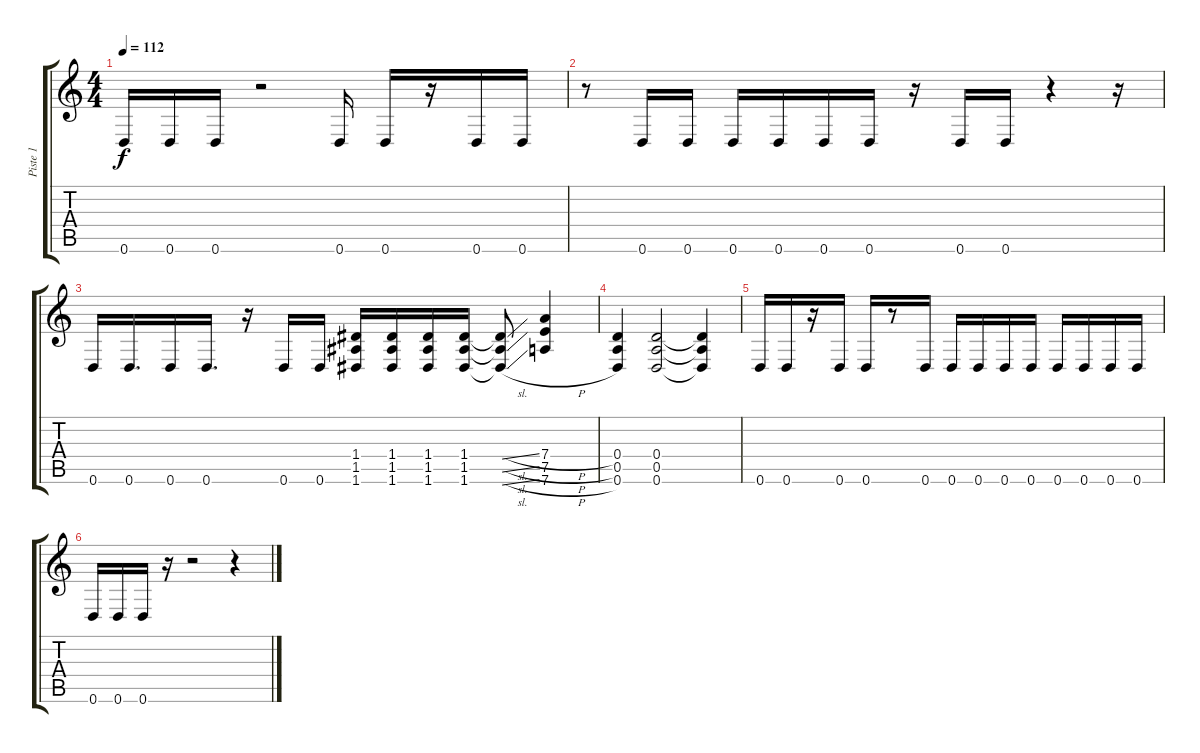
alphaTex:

\track ("Piste 1" "Piste 1") {instrument distortionguitar}
\staff {score tabs}
\tuning (E4 B3 G3 D3 A2 D2) {hide}
\ts (4 4)
\tempo 112
\clef g2
\ks c
0.6.16{dy f} 0.6.16 0.6.16 r.2 0.6.16 0.6.16 r.16 0.6.16 0.6.16 |
r.8 0.6.16 0.6.16 0.6.16 0.6.16 0.6.16 0.6.16 r.16 0.6.16 0.6.16 r.4 r.16 |
0.6.16 0.6.16{d} 0.6.16 0.6.16{d} r.16 0.6.16 0.6.16 (1.4 1.5 1.6).16 (1.4 1.5 1.6).16 (1.4 1.5 1.6).16 (1.4 1.5 1.6).16 (1.4{sl t} 1.5{sl t} 1.6{sl t}).8 (7.4{h} 7.5{h} 7.6{h}).4 |
(0.4 0.5 0.6).4 (0.4 0.5 0.6).2 (0.4{t} 0.5{t} 0.6{t}).4 |
0.6.16 0.6.16 r.16 0.6.16 0.6.16 r.8 0.6.16 0.6.16 0.6.16 0.6.16 0.6.16 0.6.16 0.6.16 0.6.16 0.6.16 |
0.6.16 0.6.16 0.6.16 r.16 r.2 r.4
